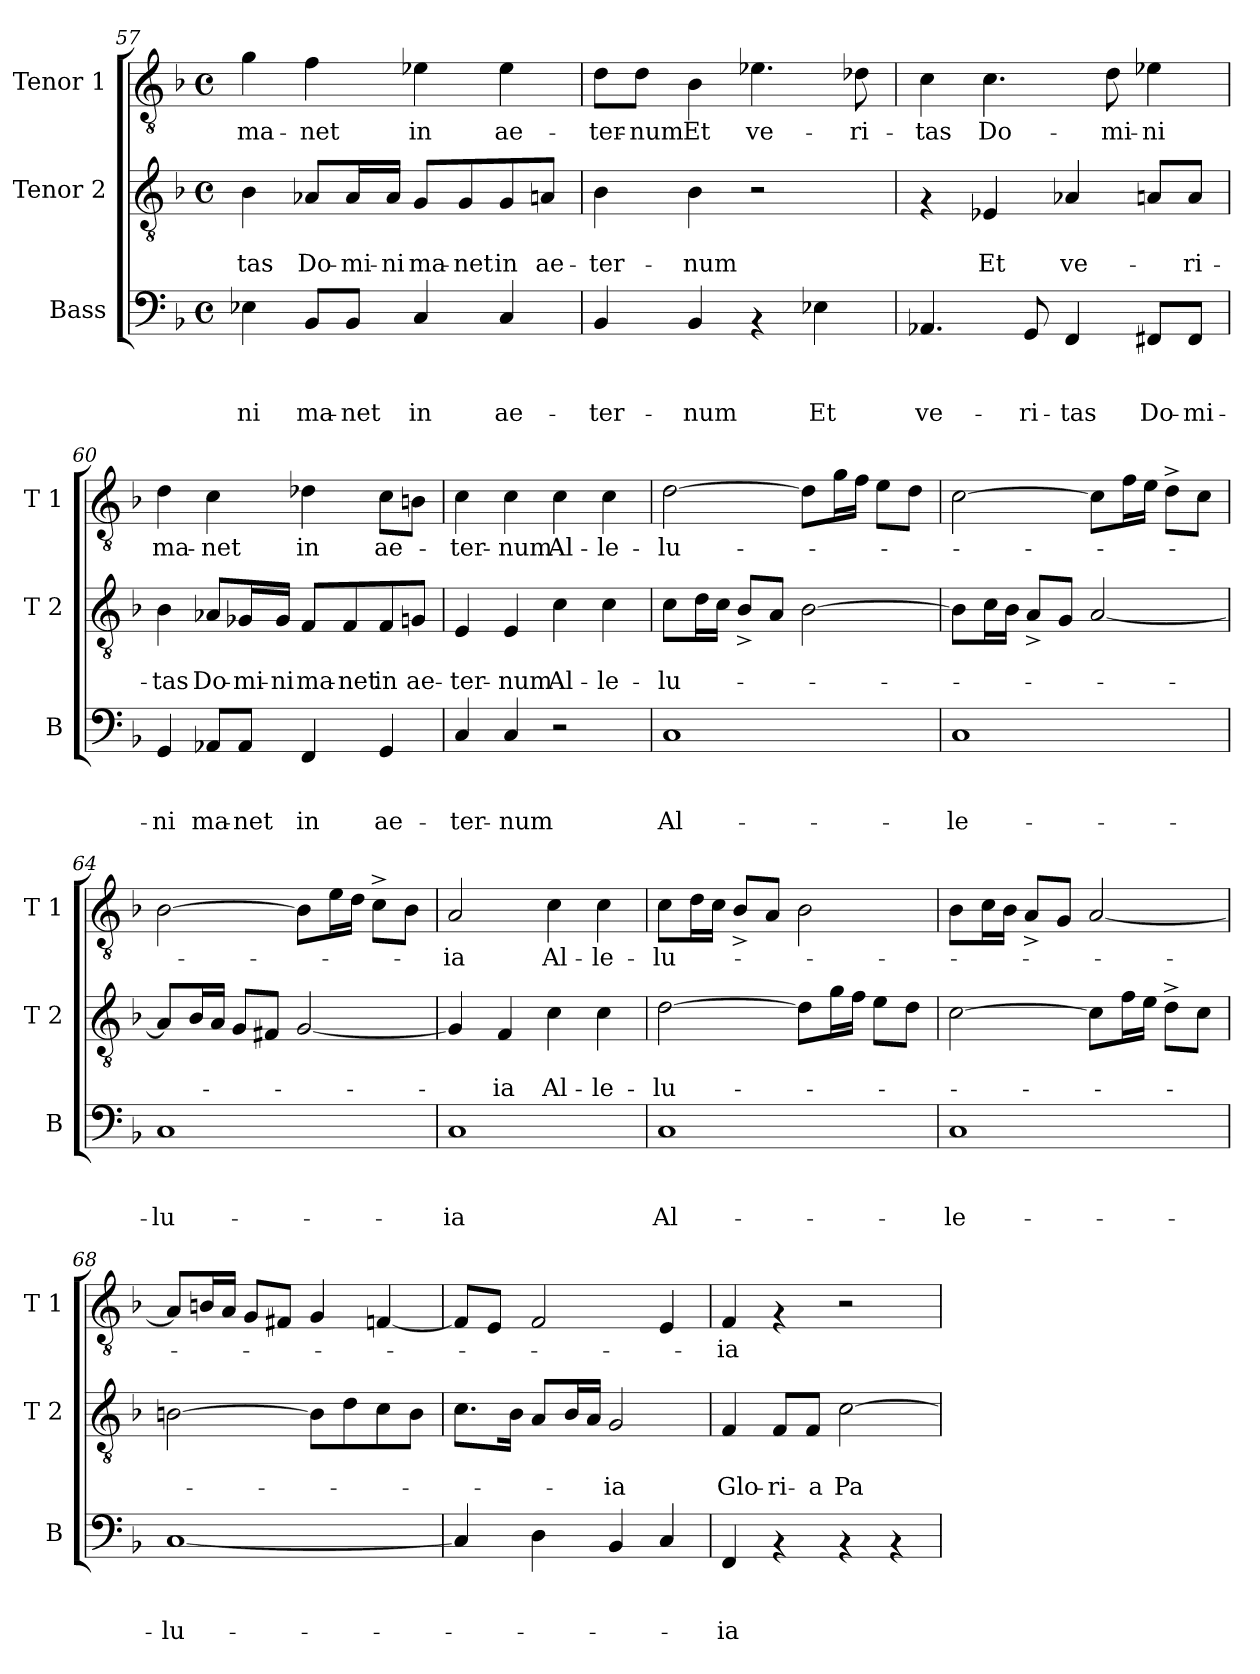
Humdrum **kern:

**kern	**text	**text	**text	**kern	**text	**text	**kern	**text
*part3	*part3	*part3	*part3	*part2	*part2	*part2	*part1	*part1
*staff3	*staff3	*staff3	*staff3	*staff2	*staff2	*staff2	*staff1	*staff1
*I"Bass	*	*	*	*I"Tenor 2	*	*	*I"Tenor 1	*
*I'B	*	*	*	*I'T 2	*	*	*I'T 1	*
!!LO:PB:g=z
*clefF4	*	*	*	*clefGv2	*	*	*clefGv2	*
*k[b-]	*	*	*	*k[b-]	*	*	*k[b-]	*
*F:	*	*	*	*F:	*	*	*F:	*
*M4/4	*	*	*	*M4/4	*	*	*M4/4	*
*met(c)	*	*	*	*met(c)	*	*	*met(c)	*
=57	=57	=57	=57	=57	=57	=57	=57	=57
!	!	!	!LO:LY:b	!	!	!LO:LY:b	!	!LO:LY:b
4E-X\	.	.	-ni	4B-\	.	-tas	4g\	ma-
!	!	!	!LO:LY:b	!	!	!LO:LY:b	!	!LO:LY:b
8BB-/L	.	.	ma-	8A-X/L	.	Do-	4f\	-net
!	!	!	!LO:LY:b	!	!	!LO:LY:b	!	!
8BB-/J	.	.	-net	16A-/L	.	-mi-	.	.
!	!	!	!	!	!	!LO:LY:b	!	!
.	.	.	.	16A-/JJ	.	-ni	.	.
!	!	!	!LO:LY:b	!	!	!LO:LY:b	!	!LO:LY:b
4C/	.	.	in	8G/L	.	ma-	4e-X\	in
!	!	!	!	!	!	!LO:LY:b	!	!
.	.	.	.	8G/	.	-net	.	.
!	!	!	!LO:LY:b	!	!	!LO:LY:b	!	!LO:LY:b
4C/	.	.	ae-	8G/	.	in	4e-\	ae-
!	!	!	!	!	!	!LO:LY:b	!	!
.	.	.	.	8An/J	.	ae-	.	.
=58	=58	=58	=58	=58	=58	=58	=58	=58
!	!	!	!LO:LY:b	!	!	!LO:LY:b	!	!LO:LY:b
4BB-/	.	.	-ter-	4B-\	.	-ter-	8d\L	-ter-
!	!	!	!	!	!	!	!	!LO:LY:b
.	.	.	.	.	.	.	8d\J	-num
!	!	!	!LO:LY:b	!	!	!LO:LY:b	!	!LO:LY:b
4BB-/	.	.	-num	4B-\	.	-num	4B-\	Et
!	!	!	!	!	!	!	!	!LO:LY:b
4rAA	.	.	.	2r	.	.	4.e-X\	ve-
!	!	!	!LO:LY:b	!	!	!	!	!
4E-X\	.	.	Et	.	.	.	.	.
!	!	!	!	!	!	!	!	!LO:LY:b
.	.	.	.	.	.	.	8d-X\	-ri-
=59	=59	=59	=59	=59	=59	=59	=59	=59
!	!	!	!LO:LY:b	!	!	!	!	!LO:LY:b
4.AA-X/	.	.	ve-	4rF	.	.	4c\	-tas
!	!	!	!	!	!	!LO:LY:b	!	!LO:LY:b
.	.	.	.	4E-X/	.	Et	4.c\	Do-
!	!	!	!LO:LY:b	!	!	!	!	!
8GG/	.	.	-ri-	.	.	.	.	.
!	!	!	!LO:LY:b	!	!	!LO:LY:b	!	!
4FF/	.	.	-tas	4A-X/	.	ve-	.	.
!	!	!	!	!	!	!	!	!LO:LY:b
.	.	.	.	.	.	.	8d\	-mi-
!	!	!	!LO:LY:b	!	!	!	!	!LO:LY:b
8FF#X/L	.	.	Do-	8An/L	.	.	4e-X\	-ni
!	!	!	!LO:LY:b	!	!	!LO:LY:b	!	!
8FF#/J	.	.	-mi-	8A/J	.	-ri-	.	.
=60	=60	=60	=60	=60	=60	=60	=60	=60
!	!	!	!LO:LY:b	!	!	!LO:LY:b	!	!LO:LY:b
4GG/	.	.	-ni	4B-\	.	-tas	4d\	ma-
!	!	!	!LO:LY:b	!	!	!LO:LY:b	!	!LO:LY:b
8AA-X/L	.	.	ma-	8A-X/L	.	Do-	4c\	-net
!	!	!	!LO:LY:b	!	!	!LO:LY:b	!	!
8AA-/J	.	.	-net	16G-X/L	.	-mi-	.	.
!	!	!	!	!	!	!LO:LY:b	!	!
.	.	.	.	16G-/JJ	.	-ni	.	.
!	!	!	!LO:LY:b	!	!	!LO:LY:b	!	!LO:LY:b
4FF/	.	.	in	8F/L	.	ma-	4d-X\	in
!	!	!	!	!	!	!LO:LY:b	!	!
.	.	.	.	8F/	.	-net	.	.
!	!	!	!LO:LY:b	!	!	!LO:LY:b	!	!LO:LY:b
4GG/	.	.	ae-	8F/	.	in	8c\L	ae-
!	!	!	!	!	!	!LO:LY:b	!	!
.	.	.	.	8Gn/J	.	ae-	8Bn\J	.
!!LO:PB:g=z
=61	=61	=61	=61	=61	=61	=61	=61	=61
!	!	!	!LO:LY:b	!	!	!LO:LY:b	!	!LO:LY:b
4C/	.	.	-ter-	4E/	.	-ter-	4c\	-ter-
!	!	!	!LO:LY:b	!	!	!LO:LY:b	!	!LO:LY:b
4C/	.	.	-num	4E/	.	-num	4c\	-num
!	!	!	!	!	!	!LO:LY:b	!	!LO:LY:b
2r	.	.	.	4c\	.	Al-	4c\	Al-
!	!	!	!	!	!	!LO:LY:b	!	!LO:LY:b
.	.	.	.	4c\	.	-le-	4c\	-le-
=62	=62	=62	=62	=62	=62	=62	=62	=62
!	!	!	!LO:LY:b	!	!	!LO:LY:b	!	!LO:LY:b
1C	.	.	Al-	8c\L	.	-lu-	[>2d\	-lu-
.	.	.	.	16d\L	.	.	.	.
.	.	.	.	16c\JJ	.	.	.	.
.	.	.	.	8B-^</L	.	.	.	.
.	.	.	.	8A/J	.	.	.	.
.	.	.	.	[>2B-\	.	.	8d\L]	.
.	.	.	.	.	.	.	16g\L	.
.	.	.	.	.	.	.	16f\JJ	.
.	.	.	.	.	.	.	8e\L	.
.	.	.	.	.	.	.	8d\J	.
=63	=63	=63	=63	=63	=63	=63	=63	=63
!	!	!	!LO:LY:b	!	!	!	!	!
1C	.	.	-le-	8B-\L]	.	.	[>2c\	.
.	.	.	.	16c\L	.	.	.	.
.	.	.	.	16B-\JJ	.	.	.	.
.	.	.	.	8A^</L	.	.	.	.
.	.	.	.	8G/J	.	.	.	.
.	.	.	.	[<2A/	.	.	8c\L]	.
.	.	.	.	.	.	.	16f\L	.
.	.	.	.	.	.	.	16e\JJ	.
.	.	.	.	.	.	.	8d^>\L	.
.	.	.	.	.	.	.	8c\J	.
=64	=64	=64	=64	=64	=64	=64	=64	=64
!	!	!	!LO:LY:b	!	!	!	!	!
1C	.	.	-lu-	8A/L]	.	.	[>2B-\	.
.	.	.	.	16B-/L	.	.	.	.
.	.	.	.	16A/JJ	.	.	.	.
.	.	.	.	8G/L	.	.	.	.
.	.	.	.	8F#X/J	.	.	.	.
.	.	.	.	[<2G/	.	.	8B-\L]	.
.	.	.	.	.	.	.	16e\L	.
.	.	.	.	.	.	.	16d\JJ	.
.	.	.	.	.	.	.	8c^>\L	.
.	.	.	.	.	.	.	8B-\J	.
=65	=65	=65	=65	=65	=65	=65	=65	=65
!	!	!	!LO:LY:b	!	!	!	!	!LO:LY:b
1C	.	.	-ia	4G/]	.	.	2A/	-ia
!	!	!	!	!	!	!LO:LY:b	!	!
.	.	.	.	4F/	.	-ia	.	.
!	!	!	!	!	!	!LO:LY:b	!	!LO:LY:b
.	.	.	.	4c\	.	Al-	4c\	Al-
!	!	!	!	!	!	!LO:LY:b	!	!LO:LY:b
.	.	.	.	4c\	.	-le-	4c\	-le-
!!LO:LB:g=z
=66	=66	=66	=66	=66	=66	=66	=66	=66
!	!	!	!LO:LY:b	!	!	!LO:LY:b	!	!LO:LY:b
1C	.	.	Al-	[>2d\	.	-lu-	8c\L	-lu-
.	.	.	.	.	.	.	16d\L	.
.	.	.	.	.	.	.	16c\JJ	.
.	.	.	.	.	.	.	8B-^</L	.
.	.	.	.	.	.	.	8A/J	.
.	.	.	.	8d\L]	.	.	2B-\	.
.	.	.	.	16g\L	.	.	.	.
.	.	.	.	16f\JJ	.	.	.	.
.	.	.	.	8e\L	.	.	.	.
.	.	.	.	8d\J	.	.	.	.
=67	=67	=67	=67	=67	=67	=67	=67	=67
!	!	!	!LO:LY:b	!	!	!	!	!
1C	.	.	-le-	[>2c\	.	.	8B-\L	.
.	.	.	.	.	.	.	16c\L	.
.	.	.	.	.	.	.	16B-\JJ	.
.	.	.	.	.	.	.	8A^</L	.
.	.	.	.	.	.	.	8G/J	.
.	.	.	.	8c\L]	.	.	[<2A/	.
.	.	.	.	16f\L	.	.	.	.
.	.	.	.	16e\JJ	.	.	.	.
.	.	.	.	8d^>\L	.	.	.	.
.	.	.	.	8c\J	.	.	.	.
=68	=68	=68	=68	=68	=68	=68	=68	=68
!	!	!	!LO:LY:b	!	!	!	!	!
[<1C	.	.	-lu-	[>2Bn\	.	.	8A/L]	.
.	.	.	.	.	.	.	16Bn/L	.
.	.	.	.	.	.	.	16A/JJ	.
.	.	.	.	.	.	.	8G/L	.
.	.	.	.	.	.	.	8F#X/J	.
.	.	.	.	8B\L]	.	.	4G/	.
.	.	.	.	8d\	.	.	.	.
.	.	.	.	8c\	.	.	[<4Fn/	.
.	.	.	.	8B\J	.	.	.	.
=69	=69	=69	=69	=69	=69	=69	=69	=69
4C/]	.	.	.	8.c\L	.	.	8F/L]	.
.	.	.	.	.	.	.	8E/J	.
.	.	.	.	16B-\Jk	.	.	.	.
4D\	.	.	.	8A/L	.	.	2F/	.
.	.	.	.	16B-/L	.	.	.	.
.	.	.	.	16A/JJ	.	.	.	.
!	!	!	!	!	!	!LO:LY:b	!	!
4BB-/	.	.	.	2G/	.	-ia	.	.
4C/	.	.	.	.	.	.	4E/	.
=70	=70	=70	=70	=70	=70	=70	=70	=70
!	!	!	!LO:LY:b	!	!	!LO:LY:b	!	!LO:LY:b
4FF/	.	.	-ia	4F/	.	Glo-	4F/	-ia
!	!	!	!	!	!	!LO:LY:b	!	!
4rAA	.	.	.	8F/L	.	-ri-	4rF	.
!	!	!	!	!	!	!LO:LY:b	!	!
.	.	.	.	8F/J	.	-a	.	.
!	!	!	!	!	!	!LO:LY:b	!	!
4rAA	.	.	.	[<2c\	.	Pa-	2r	.
4rAA	.	.	.	.	.	.	.	.
=	=	=	=	=	=	=	=	=
*-	*-	*-	*-	*-	*-	*-	*-	*-
